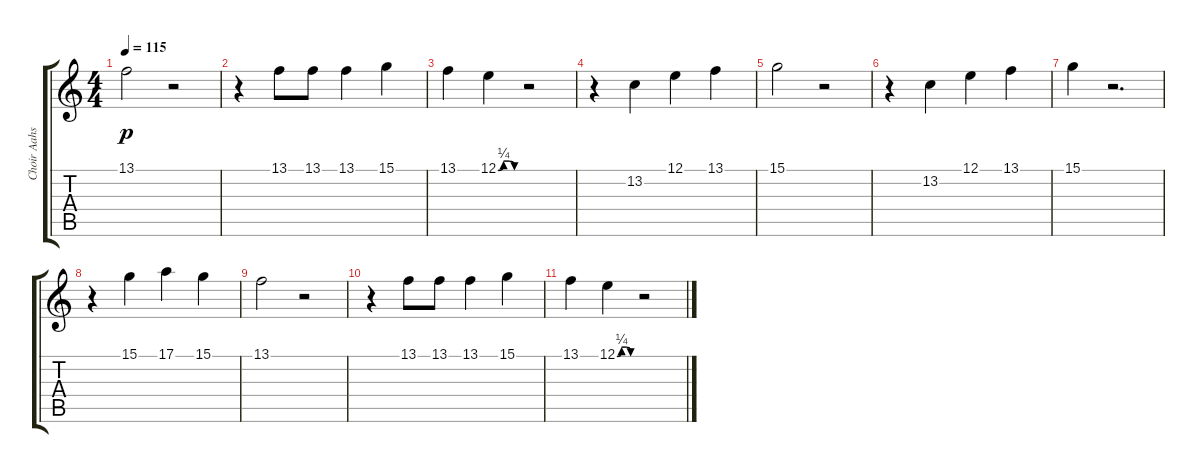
\track ("Choir Aahs" "Choir Aahs") {instrument choiraahs}
\staff {score tabs}
\tuning (E4 B3 G3 D3 A2 E2) {hide}
\ts (4 4)
\tempo 115
\clef g2
\ks c
13.1.2{dy p} r.2 |
r.4 13.1.8 13.1.8 13.1.4 15.1.4 |
13.1.4 12.1{be (custom 0 0 15 1 30 1 45 0 60 0)}.4 r.2 |
r.4 13.2.4 12.1.4 13.1.4 |
15.1.2 r.2 |
r.4 13.2.4 12.1.4 13.1.4 |
15.1.4 r.2{d} |
r.4 15.1.4 17.1.4 15.1.4 |
13.1.2 r.2 |
r.4 13.1.8 13.1.8 13.1.4 15.1.4 |
13.1.4 12.1{be (custom 0 0 15 1 30 1 45 0 60 0)}.4 r.2
